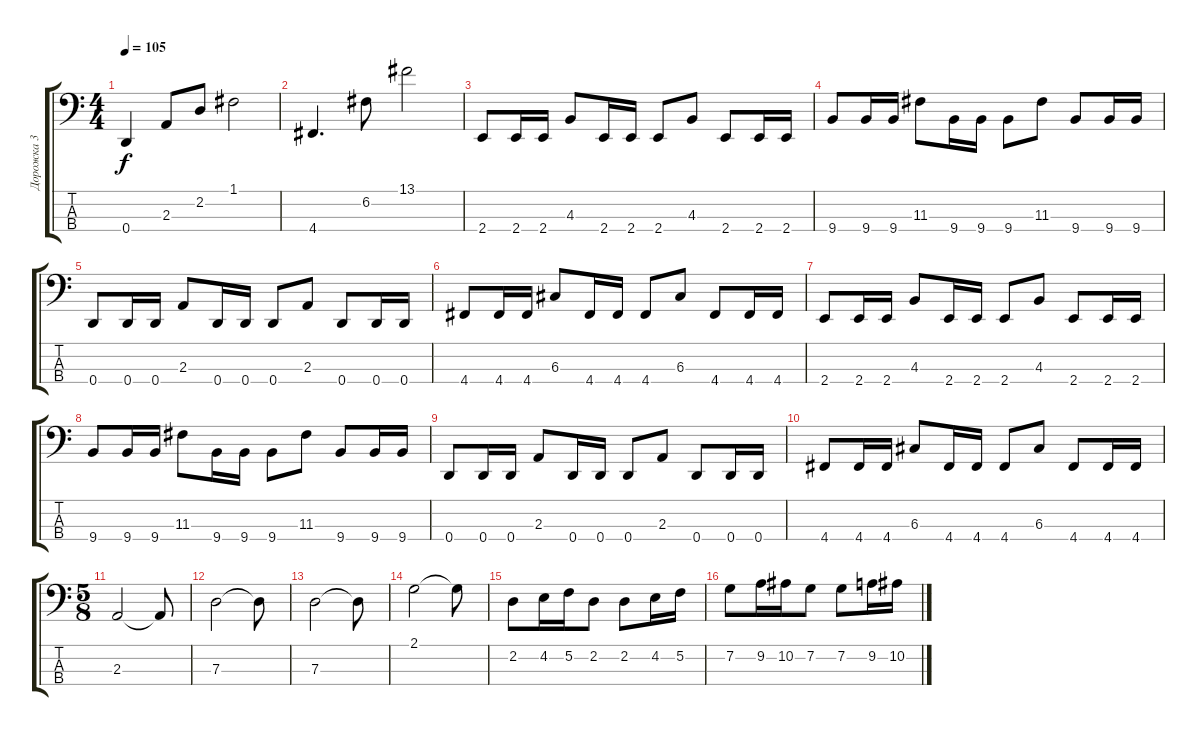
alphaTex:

\track ("Дорожка 3" "Дорожка 3") {instrument electricbassfinger}
\staff {score tabs}
\tuning (F2 C2 G1 D1) {hide}
\ts (4 4)
\tempo 105
\clef f4
\ks c
0.4.4{dy f} 2.3.8 2.2.8 1.1.2 |
4.4.4{d} 6.2.8 13.1.2 |
2.4.8 2.4.16 2.4.16 4.3.8 2.4.16 2.4.16 2.4.8 4.3.8 2.4.8 2.4.16 2.4.16 |
9.4.8 9.4.16 9.4.16 11.3.8 9.4.16 9.4.16 9.4.8 11.3.8 9.4.8 9.4.16 9.4.16 |
0.4.8 0.4.16 0.4.16 2.3.8 0.4.16 0.4.16 0.4.8 2.3.8 0.4.8 0.4.16 0.4.16 |
4.4.8 4.4.16 4.4.16 6.3.8 4.4.16 4.4.16 4.4.8 6.3.8 4.4.8 4.4.16 4.4.16 |
2.4.8 2.4.16 2.4.16 4.3.8 2.4.16 2.4.16 2.4.8 4.3.8 2.4.8 2.4.16 2.4.16 |
9.4.8 9.4.16 9.4.16 11.3.8 9.4.16 9.4.16 9.4.8 11.3.8 9.4.8 9.4.16 9.4.16 |
0.4.8 0.4.16 0.4.16 2.3.8 0.4.16 0.4.16 0.4.8 2.3.8 0.4.8 0.4.16 0.4.16 |
4.4.8 4.4.16 4.4.16 6.3.8 4.4.16 4.4.16 4.4.8 6.3.8 4.4.8 4.4.16 4.4.16 |
\ts (5 8)
2.3.2 2.3{t}.8 |
7.3.2 7.3{t}.8 |
7.3.2 7.3{t}.8 |
2.1.2 2.1{t}.8 |
2.2.8 4.2.16 5.2.16 2.2.8 2.2.8 4.2.16 5.2.16 |
7.2.8 9.2.16 10.2.16 7.2.8 7.2.8 9.2.16 10.2.16
